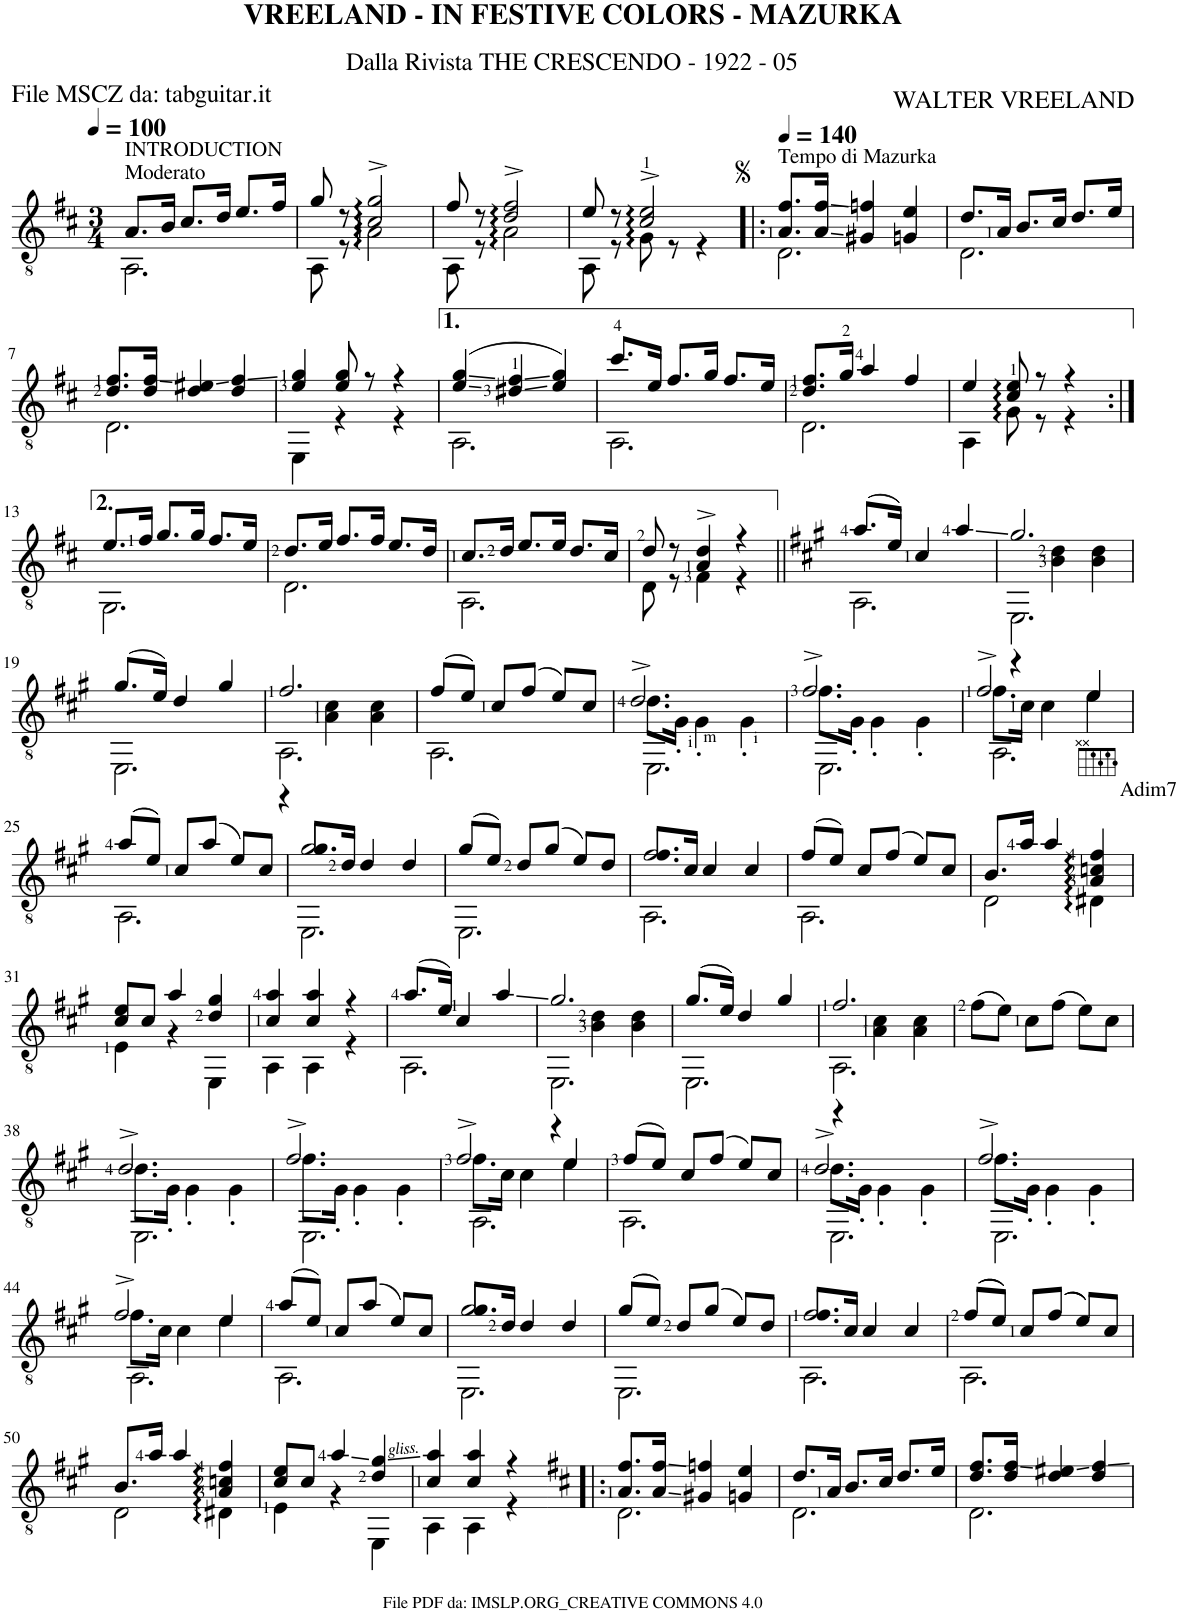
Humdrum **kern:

**kern
*part1
*staff1
*I"Guitar
*I'Guit.
*clefGv2
*k[f#c#]
*M3/4
*MM100
=1
*^
!LO:TX:a:t=INTRODUCTION	!
!LO:TX:a:t=Moderato	!
8.A/L	2.AA\
16B/Jk	.
8.c#/L	.
16d/Jk	.
8.e/L	.
16f#/Jk	.
=2	=2
8g/	8AA\
8r	8r
2c#/^ 2g/^	2A\
=3	=3
8f#/	8AA\
8r	8r
2d/^ 2f#/^	2A\
=4	=4
8e/	8AA\
8r	8r
2c#/^ 2e/^	8G\
.	8r
.	4r
=5!|:	=5!|:
*MM140	*
!LO:TX:a:t=Tempo di Mazurka	!
8.A/ 8.f#/L	2.D\
16A/ 16f#/Jk	.
4G#X/ 4fn/	.
4Gn/ 4e/	.
=6	=6
8.d/L	2.D\
16A/Jk	.
8.B/L	.
16c#/Jk	.
8.d/L	.
16e/Jk	.
!!LO:LB:g=z	!!
=7	=7
8.d/ 8.f#/L	2.D\
16d/ 16f#/Jk	.
4d/ 4e#X/	.
4d/ 4f#/	.
=8	=8
4e/ 4g/	4EE\
8e/ 8g/	4r
8r	.
4r	4r
=9	=9
(4e/ 4g/	2.AA\
4d#X/ 4f#/	.
4e/ 4g/)	.
=10	=10
8.cc#/L	2.AA\
16e/Jk	.
8.f#/L	.
16g/Jk	.
8.f#/L	.
16e/Jk	.
=11	=11
8.d/ 8.f#/L	2.D\
16g/Jk	.
4a/	.
4f#/	.
=12	=12
4e/	4AA\
8c#/ 8e/	8G\
8r	8r
4r	4r
!!LO:LB:g=z	!!
=13:|!	=13:|!
8.e/L	2.GG\
16f#/Jk	.
8.g/L	.
16g/Jk	.
8.f#/L	.
16e/Jk	.
=14	=14
8.d/L	2.D\
16e/Jk	.
8.f#/L	.
16f#/Jk	.
8.e/L	.
16d/Jk	.
=15	=15
8.c#/L	2.AA\
16d/Jk	.
8.e/L	.
16e/Jk	.
8.d/L	.
16c#/Jk	.
=16	=16
8d/	8D\
8r	8r
4A/^ 4d/^	4F#\
4r	4r
=17||	=17||
*k[f#c#g#]	*
(8.a/L	2.AA\
16e/Jk)	.
4c#/	.
4a/	.
=18	=18
*	*^
2.g#/	2.EE\	4r
.	.	4B\ 4d\
.	.	4B\ 4d\
*	*v	*v
!!LO:LB:g=z
=19	=19
(8.g#/L	2.EE\
16e/Jk)	.
4d/	.
4g#/	.
=20	=20
*	*^
2.f#/	2.AA\	4r
.	.	4A\ 4c#\
.	.	4A\ 4c#\
*	*v	*v
=21	=21
(8f#/L	2.AA\
8e/J)	.
8c#/L	.
(8f#/J	.
8e/L)	.
8c#/J	.
=22	=22
*	*^
2.d^/	2.EE\	8.d\L
.	.	16G#'\Jk
.	.	4G#'\
.	.	4G#'\
=23	=23	=23
2.f#^/	2.EE\	8.f#\L
.	.	16G#'\Jk
.	.	4G#'\
.	.	4G#'\
=24	=24	=24
2f#^/	2.AA\	8.f#\L
.	.	16c#\Jk
.	.	4c#\
4e/	.	4e\
*	*v	*v
!!LO:LB:g=z
=25	=25
(8a/L	2.AA\
8e/J)	.
8c#/L	.
(8a/J	.
8e/L)	.
8c#/J	.
=26	=26
*	*^
2.g#/	2.EE\	8.g#/L
.	.	16d/Jk
.	.	4d/
.	.	4d/
*	*v	*v
=27	=27
(8g#/L	2.EE\
8e/J)	.
8d/L	.
(8g#/J	.
8e/L)	.
8d/J	.
=28	=28
*	*^
2.f#/	2.AA\	8.f#/L
.	.	16c#/Jk
.	.	4c#/
.	.	4c#/
*	*v	*v
=29	=29
(8f#/L	2.AA\
8e/J)	.
8c#/L	.
(8f#/J	.
8e/L)	.
8c#/J	.
=30	=30
8.B/L	2D\
16a/Jk	.
4a/	.
!LO:TX:a:t=Adim7	!
4A/ 4cn/ 4f#/	4D#X\
!!LO:LB:g=z	!!
=31	=31
8c#/ 8e/L	4E\
8c#/J	.
4a/	4r
4d/ 4g#/	4EE\
=32	=32
4c#/ 4a/	4AA\
4c#/ 4a/	4AA\
4r	4r
=33	=33
(8.a/L	2.AA\
16e/Jk)	.
4c#/	.
4a/	.
=34	=34
*	*^
2.g#/	2.EE\	4r
.	.	4B\ 4d\
.	.	4B\ 4d\
*	*v	*v
=35	=35
(8.g#/L	2.EE\
16e/Jk)	.
4d/	.
4g#/	.
=36	=36
*	*^
2.f#/	2.AA\	4r
.	.	4A\ 4c#\
.	.	4A\ 4c#\
*v	*v	*v
=37
(8f#\L
8e\J)
8c#\L
(8f#\J
8e\L)
8c#\J
!!LO:LB:g=z
=38
*^
*	*^
2.d^/	2.EE\	8.d\L
.	.	16G#'\Jk
.	.	4G#'\
.	.	4G#'\
=39	=39	=39
2.f#^/	2.EE\	8.f#\L
.	.	16G#'\Jk
.	.	4G#'\
.	.	4G#'\
=40	=40	=40
2f#^/	2.AA\	8.f#\L
.	.	16c#\Jk
.	.	4c#\
4e/	.	4e\
*	*v	*v
=41	=41
(8f#/L	2.AA\
8e/J)	.
8c#/L	.
(8f#/J	.
8e/L)	.
8c#/J	.
=42	=42
*	*^
2.d^/	2.EE\	8.d\L
.	.	16G#'\Jk
.	.	4G#'\
.	.	4G#'\
=43	=43	=43
2.f#^/	2.EE\	8.f#\L
.	.	16G#'\Jk
.	.	4G#'\
.	.	4G#'\
!!LO:LB:g=z	!!	!!
=44	=44	=44
2f#^/	2.AA\	8.f#\L
.	.	16c#\Jk
.	.	4c#\
4e/	.	4e\
*	*v	*v
=45	=45
(8a/L	2.AA\
8e/J)	.
8c#/L	.
(8a/J	.
8e/L)	.
8c#/J	.
=46	=46
*	*^
2.g#/	2.EE\	8.g#/L
.	.	16d/Jk
.	.	4d/
.	.	4d/
*	*v	*v
=47	=47
(8g#/L	2.EE\
8e/J)	.
8d/L	.
(8g#/J	.
8e/L)	.
8d/J	.
=48	=48
*	*^
2.f#/	2.AA\	8.f#/L
.	.	16c#/Jk
.	.	4c#/
.	.	4c#/
*	*v	*v
=49	=49
((8f#/L	2.AA\
8e/J))	.
8c#/L	.
((8f#/J	.
8e/L))	.
8c#/J	.
!!LO:LB:g=z	!!
=50	=50
8.B/L	2D\
16a/Jk	.
4a/	.
4A/ 4cn/ 4f#/	4D#X\
=51	=51
8c#/ 8e/L	4E\
8c#/J	.
4a/	4r
4d/ 4g#/	4EE\
=52	=52
4c#/ 4a/	4AA\
4c#/ 4a/	4AA\
4r	4r
=53!|:	=53!|:
*k[f#c#]	*
8.A/ 8.f#/L	2.D\
16A/ 16f#/Jk	.
4G#X/ 4fn/	.
4Gn/ 4e/	.
=54	=54
8.d/L	2.D\
16A/Jk	.
8.B/L	.
16c#/Jk	.
8.d/L	.
16e/Jk	.
=55	=55
8.d/ 8.f#/L	2.D\
16d/ 16f#/Jk	.
4d/ 4e#X/	.
4d/ 4f#/	.
*v	*v
=
*-
